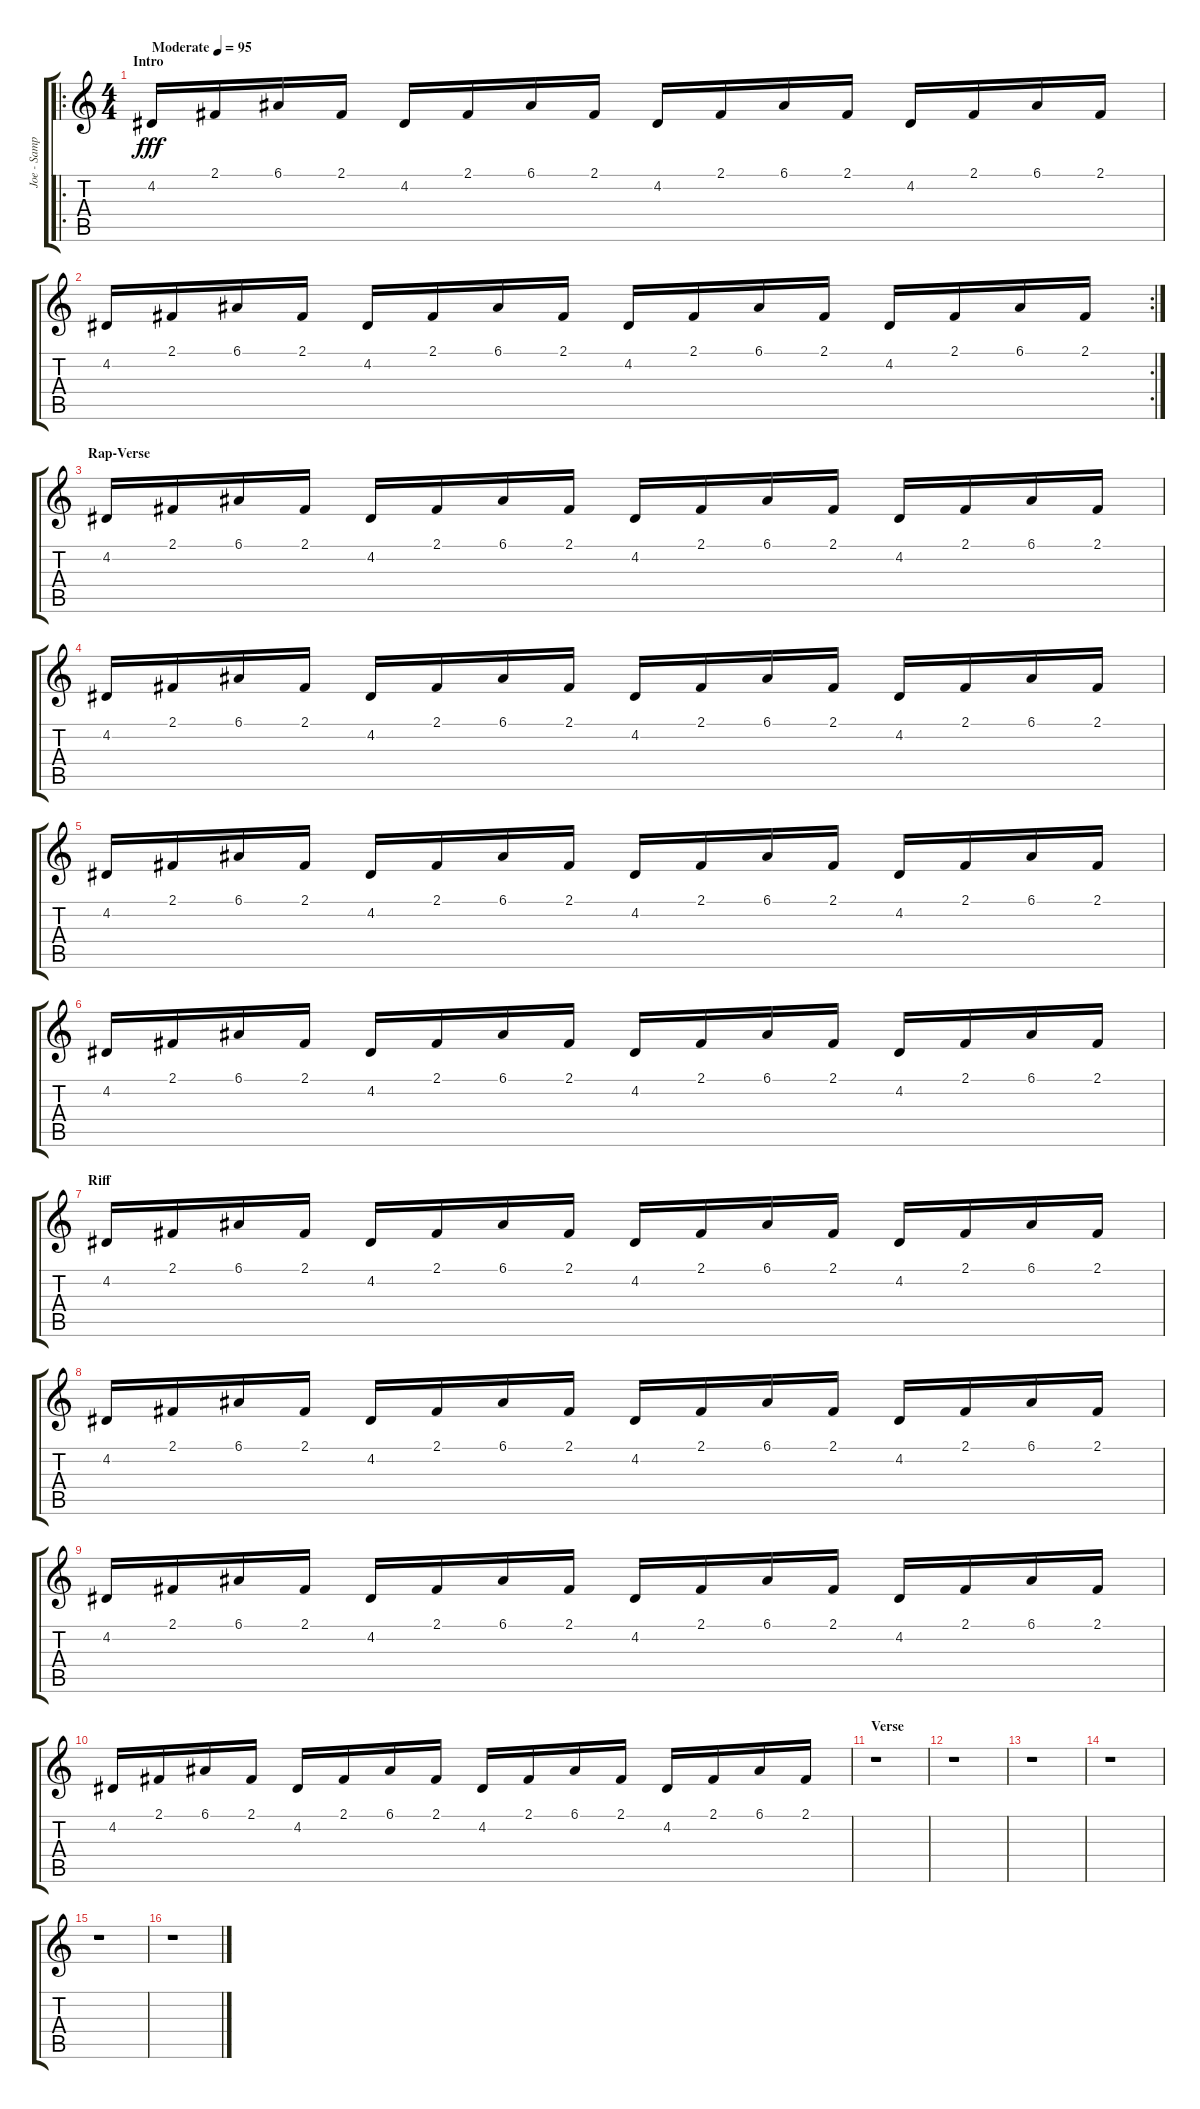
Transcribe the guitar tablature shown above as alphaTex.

\track ("Joe - Sample" "Joe - Samp") {instrument lead1square}
\staff {score tabs}
\tuning (E4 B3 G3 D3 A2 E2) {hide}
\ro
\ts (4 4)
\section ("" "Intro")
\tempo (95 "Moderate")
\clef g2
\ks c
4.2.16{dy fff instrument lead1square} 2.1.16 6.1.16 2.1.16 4.2.16 2.1.16 6.1.16 2.1.16 4.2.16 2.1.16 6.1.16 2.1.16 4.2.16 2.1.16 6.1.16 2.1.16 |
\rc 2
4.2.16 2.1.16 6.1.16 2.1.16 4.2.16 2.1.16 6.1.16 2.1.16 4.2.16 2.1.16 6.1.16 2.1.16 4.2.16 2.1.16 6.1.16 2.1.16 |
\section ("" "Rap-Verse")
4.2.16 2.1.16 6.1.16 2.1.16 4.2.16 2.1.16 6.1.16 2.1.16 4.2.16 2.1.16 6.1.16 2.1.16 4.2.16 2.1.16 6.1.16 2.1.16 |
4.2.16 2.1.16 6.1.16 2.1.16 4.2.16 2.1.16 6.1.16 2.1.16 4.2.16 2.1.16 6.1.16 2.1.16 4.2.16 2.1.16 6.1.16 2.1.16 |
4.2.16 2.1.16 6.1.16 2.1.16 4.2.16 2.1.16 6.1.16 2.1.16 4.2.16 2.1.16 6.1.16 2.1.16 4.2.16 2.1.16 6.1.16 2.1.16 |
4.2.16 2.1.16 6.1.16 2.1.16 4.2.16 2.1.16 6.1.16 2.1.16 4.2.16 2.1.16 6.1.16 2.1.16 4.2.16 2.1.16 6.1.16 2.1.16 |
\section ("" "Riff")
4.2.16 2.1.16 6.1.16 2.1.16 4.2.16 2.1.16 6.1.16 2.1.16 4.2.16 2.1.16 6.1.16 2.1.16 4.2.16 2.1.16 6.1.16 2.1.16 |
4.2.16 2.1.16 6.1.16 2.1.16 4.2.16 2.1.16 6.1.16 2.1.16 4.2.16 2.1.16 6.1.16 2.1.16 4.2.16 2.1.16 6.1.16 2.1.16 |
4.2.16 2.1.16 6.1.16 2.1.16 4.2.16 2.1.16 6.1.16 2.1.16 4.2.16 2.1.16 6.1.16 2.1.16 4.2.16 2.1.16 6.1.16 2.1.16 |
4.2.16 2.1.16 6.1.16 2.1.16 4.2.16 2.1.16 6.1.16 2.1.16 4.2.16 2.1.16 6.1.16 2.1.16 4.2.16 2.1.16 6.1.16 2.1.16 |
\section ("" "Verse")
r.1 |
r.1 |
r.1 |
r.1 |
r.1 |
r.1
